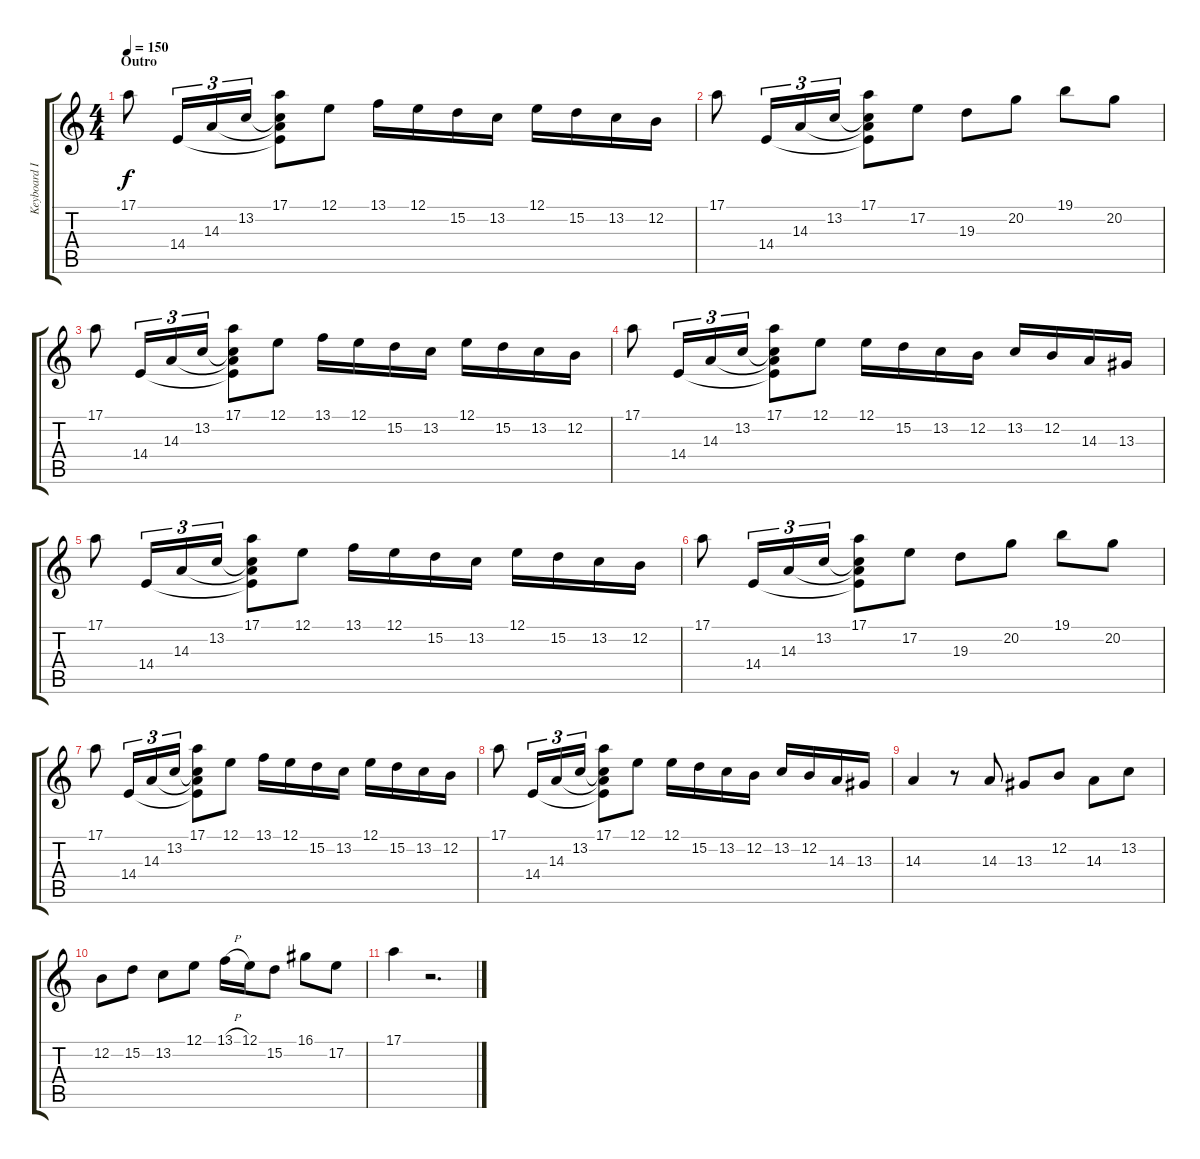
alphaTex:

\track ("Keyboard II" "Keyboard I") {instrument harpsichord}
\staff {score tabs}
\tuning (E4 B3 G3 D3 A2 E2) {hide}
\ts (4 4)
\section ("" "Outro")
\tempo 150
\clef g2
\ks c
17.1.8{dy f volume 16 instrument harpsichord} 14.4.16{tu (3 2)} 14.3.16{tu (3 2)} 13.2.16{tu (3 2)} (17.1 13.2{t} 14.3{t} 14.4{t}).8 12.1.8 13.1.16 12.1.16 15.2.16 13.2.16 12.1.16 15.2.16 13.2.16 12.2.16 |
17.1.8 14.4.16{tu (3 2)} 14.3.16{tu (3 2)} 13.2.16{tu (3 2)} (17.1 13.2{t} 14.3{t} 14.4{t}).8 17.2.8 19.3.8 20.2.8 19.1.8 20.2.8 |
17.1.8 14.4.16{tu (3 2)} 14.3.16{tu (3 2)} 13.2.16{tu (3 2)} (17.1 13.2{t} 14.3{t} 14.4{t}).8 12.1.8 13.1.16 12.1.16 15.2.16 13.2.16 12.1.16 15.2.16 13.2.16 12.2.16 |
17.1.8 14.4.16{tu (3 2)} 14.3.16{tu (3 2)} 13.2.16{tu (3 2)} (17.1 13.2{t} 14.3{t} 14.4{t}).8 12.1.8 12.1.16 15.2.16 13.2.16 12.2.16 13.2.16 12.2.16 14.3.16 13.3.16 |
17.1.8 14.4.16{tu (3 2)} 14.3.16{tu (3 2)} 13.2.16{tu (3 2)} (17.1 13.2{t} 14.3{t} 14.4{t}).8 12.1.8 13.1.16 12.1.16 15.2.16 13.2.16 12.1.16 15.2.16 13.2.16 12.2.16 |
17.1.8 14.4.16{tu (3 2)} 14.3.16{tu (3 2)} 13.2.16{tu (3 2)} (17.1 13.2{t} 14.3{t} 14.4{t}).8 17.2.8 19.3.8 20.2.8 19.1.8 20.2.8 |
17.1.8 14.4.16{tu (3 2)} 14.3.16{tu (3 2)} 13.2.16{tu (3 2)} (17.1 13.2{t} 14.3{t} 14.4{t}).8 12.1.8 13.1.16 12.1.16 15.2.16 13.2.16 12.1.16 15.2.16 13.2.16 12.2.16 |
17.1.8 14.4.16{tu (3 2)} 14.3.16{tu (3 2)} 13.2.16{tu (3 2)} (17.1 13.2{t} 14.3{t} 14.4{t}).8 12.1.8 12.1.16 15.2.16 13.2.16 12.2.16 13.2.16 12.2.16 14.3.16 13.3.16 |
14.3.4 r.8 14.3.8 13.3.8 12.2.8 14.3.8 13.2.8 |
12.2.8 15.2.8 13.2.8 12.1.8 13.1{h}.16 12.1.16 15.2.8 16.1.8 17.2.8 |
17.1.4 r.2{d}
